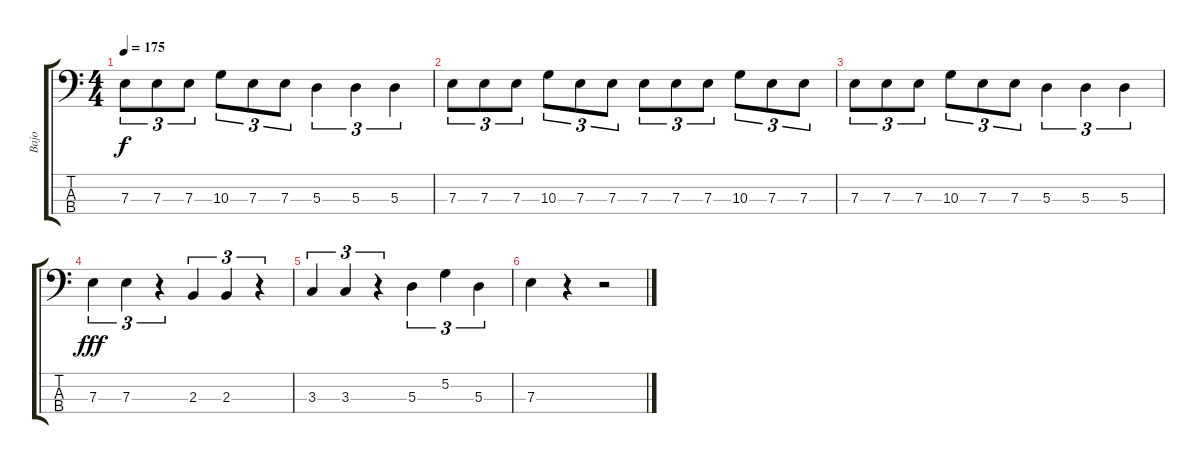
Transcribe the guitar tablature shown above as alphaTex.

\track ("Bajo" "Bajo") {instrument electricbasspick}
\staff {score tabs}
\tuning (G2 D2 A1 E1) {hide}
\ts (4 4)
\tempo 175
\clef f4
\ks c
7.3.8{tu (3 2) dy f} 7.3.8{tu (3 2)} 7.3.8{tu (3 2)} 10.3.8{tu (3 2)} 7.3.8{tu (3 2)} 7.3.8{tu (3 2)} 5.3.4{tu (3 2)} 5.3.4{tu (3 2)} 5.3.4{tu (3 2)} |
7.3.8{tu (3 2)} 7.3.8{tu (3 2)} 7.3.8{tu (3 2)} 10.3.8{tu (3 2)} 7.3.8{tu (3 2)} 7.3.8{tu (3 2)} 7.3.8{tu (3 2)} 7.3.8{tu (3 2)} 7.3.8{tu (3 2)} 10.3.8{tu (3 2)} 7.3.8{tu (3 2)} 7.3.8{tu (3 2)} |
7.3.8{tu (3 2)} 7.3.8{tu (3 2)} 7.3.8{tu (3 2)} 10.3.8{tu (3 2)} 7.3.8{tu (3 2)} 7.3.8{tu (3 2)} 5.3.4{tu (3 2)} 5.3.4{tu (3 2)} 5.3.4{tu (3 2)} |
7.3.4{tu (3 2) dy fff} 7.3.4{tu (3 2)} r.4{tu (3 2)} 2.3.4{tu (3 2)} 2.3.4{tu (3 2)} r.4{tu (3 2)} |
3.3.4{tu (3 2)} 3.3.4{tu (3 2)} r.4{tu (3 2)} 5.3.4{tu (3 2)} 5.2.4{tu (3 2)} 5.3.4{tu (3 2)} |
7.3.4 r.4 r.2
